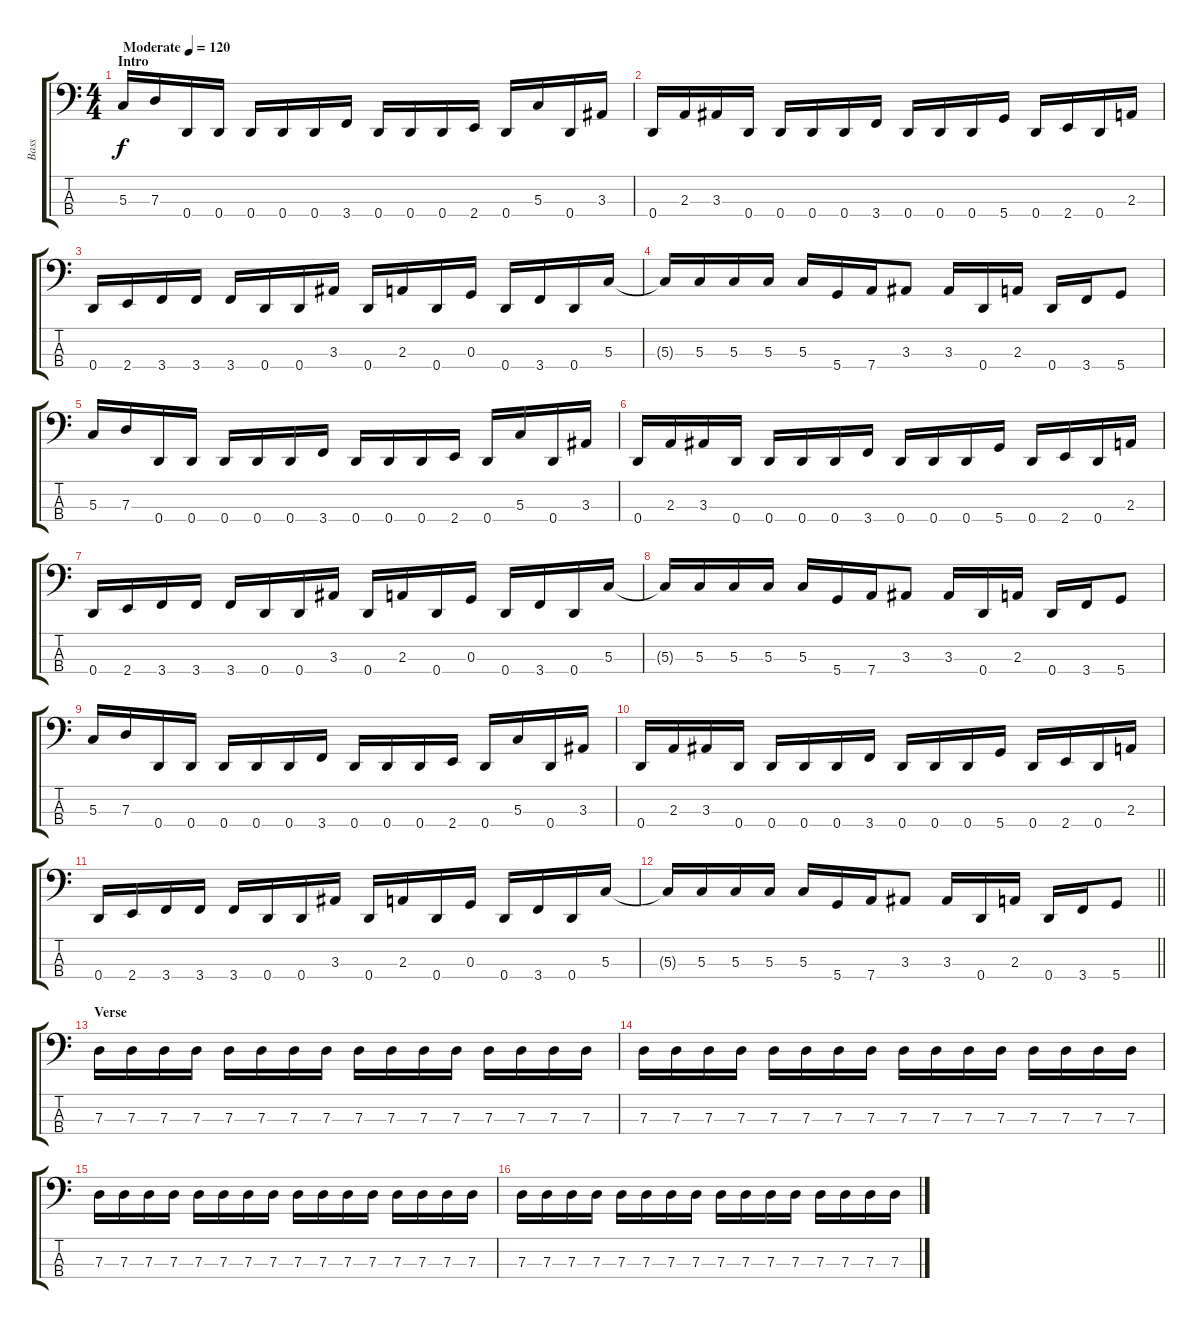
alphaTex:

\track ("Bass" "Bass") {instrument electricbassfinger}
\staff {score tabs}
\tuning (F2 C2 G1 D1) {hide}
\ts (4 4)
\section ("" "Intro")
\tempo (120 "Moderate")
\tempo 100
\tempo (120 "Moderate")
\clef f4
\ks c
5.3.16{dy f volume 11 instrument electricbassfinger} 7.3.16 0.4.16 0.4.16 0.4.16 0.4.16 0.4.16 3.4.16 0.4.16 0.4.16 0.4.16 2.4.16 0.4.16 5.3.16 0.4.16 3.3.16 |
0.4.16 2.3.16 3.3.16 0.4.16 0.4.16 0.4.16 0.4.16 3.4.16 0.4.16 0.4.16 0.4.16 5.4.16 0.4.16 2.4.16 0.4.16 2.3.16 |
0.4.16 2.4.16 3.4.16 3.4.16 3.4.16 0.4.16 0.4.16 3.3.16 0.4.16 2.3.16 0.4.16 0.3.16 0.4.16 3.4.16 0.4.16 5.3.16 |
5.3{t}.16 5.3.16 5.3.16 5.3.16 5.3.16 5.4.16 7.4.16 3.3.8 3.3.16 0.4.16 2.3.16 0.4.16 3.4.16 5.4.8 |
5.3.16 7.3.16 0.4.16 0.4.16 0.4.16 0.4.16 0.4.16 3.4.16 0.4.16 0.4.16 0.4.16 2.4.16 0.4.16 5.3.16 0.4.16 3.3.16 |
0.4.16 2.3.16 3.3.16 0.4.16 0.4.16 0.4.16 0.4.16 3.4.16 0.4.16 0.4.16 0.4.16 5.4.16 0.4.16 2.4.16 0.4.16 2.3.16 |
0.4.16 2.4.16 3.4.16 3.4.16 3.4.16 0.4.16 0.4.16 3.3.16 0.4.16 2.3.16 0.4.16 0.3.16 0.4.16 3.4.16 0.4.16 5.3.16 |
5.3{t}.16 5.3.16 5.3.16 5.3.16 5.3.16 5.4.16 7.4.16 3.3.8 3.3.16 0.4.16 2.3.16 0.4.16 3.4.16 5.4.8 |
5.3.16 7.3.16 0.4.16 0.4.16 0.4.16 0.4.16 0.4.16 3.4.16 0.4.16 0.4.16 0.4.16 2.4.16 0.4.16 5.3.16 0.4.16 3.3.16 |
0.4.16 2.3.16 3.3.16 0.4.16 0.4.16 0.4.16 0.4.16 3.4.16 0.4.16 0.4.16 0.4.16 5.4.16 0.4.16 2.4.16 0.4.16 2.3.16 |
0.4.16 2.4.16 3.4.16 3.4.16 3.4.16 0.4.16 0.4.16 3.3.16 0.4.16 2.3.16 0.4.16 0.3.16 0.4.16 3.4.16 0.4.16 5.3.16 |
\barLineRight lightlight
5.3{t}.16 5.3.16 5.3.16 5.3.16 5.3.16 5.4.16 7.4.16 3.3.8 3.3.16 0.4.16 2.3.16 0.4.16 3.4.16 5.4.8 |
\section ("" "Verse")
7.3.16 7.3.16 7.3.16 7.3.16 7.3.16 7.3.16 7.3.16 7.3.16 7.3.16 7.3.16 7.3.16 7.3.16 7.3.16 7.3.16 7.3.16 7.3.16 |
7.3.16 7.3.16 7.3.16 7.3.16 7.3.16 7.3.16 7.3.16 7.3.16 7.3.16 7.3.16 7.3.16 7.3.16 7.3.16 7.3.16 7.3.16 7.3.16 |
7.3.16 7.3.16 7.3.16 7.3.16 7.3.16 7.3.16 7.3.16 7.3.16 7.3.16 7.3.16 7.3.16 7.3.16 7.3.16 7.3.16 7.3.16 7.3.16 |
7.3.16 7.3.16 7.3.16 7.3.16 7.3.16 7.3.16 7.3.16 7.3.16 7.3.16 7.3.16 7.3.16 7.3.16 7.3.16 7.3.16 7.3.16 7.3.16
